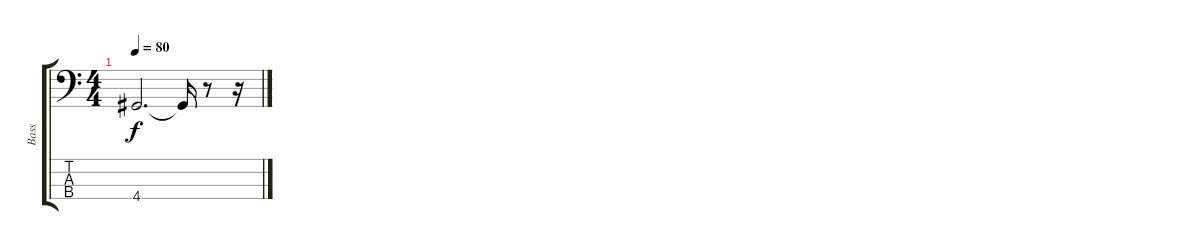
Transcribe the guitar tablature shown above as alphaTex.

\track ("Bass" "Bass") {instrument acousticbass}
\staff {score tabs}
\tuning (G2 D2 A1 E1) {hide}
\ts (4 4)
\tempo 80
\clef f4
\ks c
4.4{t}.2{d dy f} 4.4{t}.16 r.8 r.16
